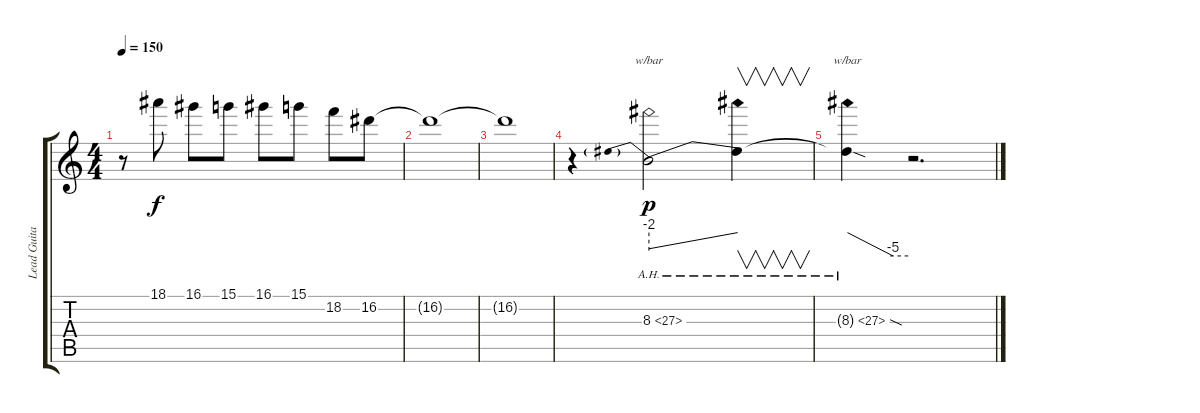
\track ("Lead Guitar" "Lead Guita") {instrument acousticguitarsteel}
\staff {score tabs}
\tuning (E4 B3 G3 D3 A2 E2) {hide}
\ts (4 4)
\tempo 150
\clef g2
\ks c
r.8{dy f} 18.1.8 16.1.8 15.1.8 16.1.8 15.1.8 18.2.8 16.2.8 |
16.2{t}.1 |
16.2{t}.1 |
r.4 8.3{ah 19}.2{tbe (predivedive default 0 -8 60 0) dy p} 8.3{ah 19 t}.4{v} |
8.3{ah 19 sod t}.4{tbe (custom default 0 0 45 -20 60 -20)} r.2{d}
